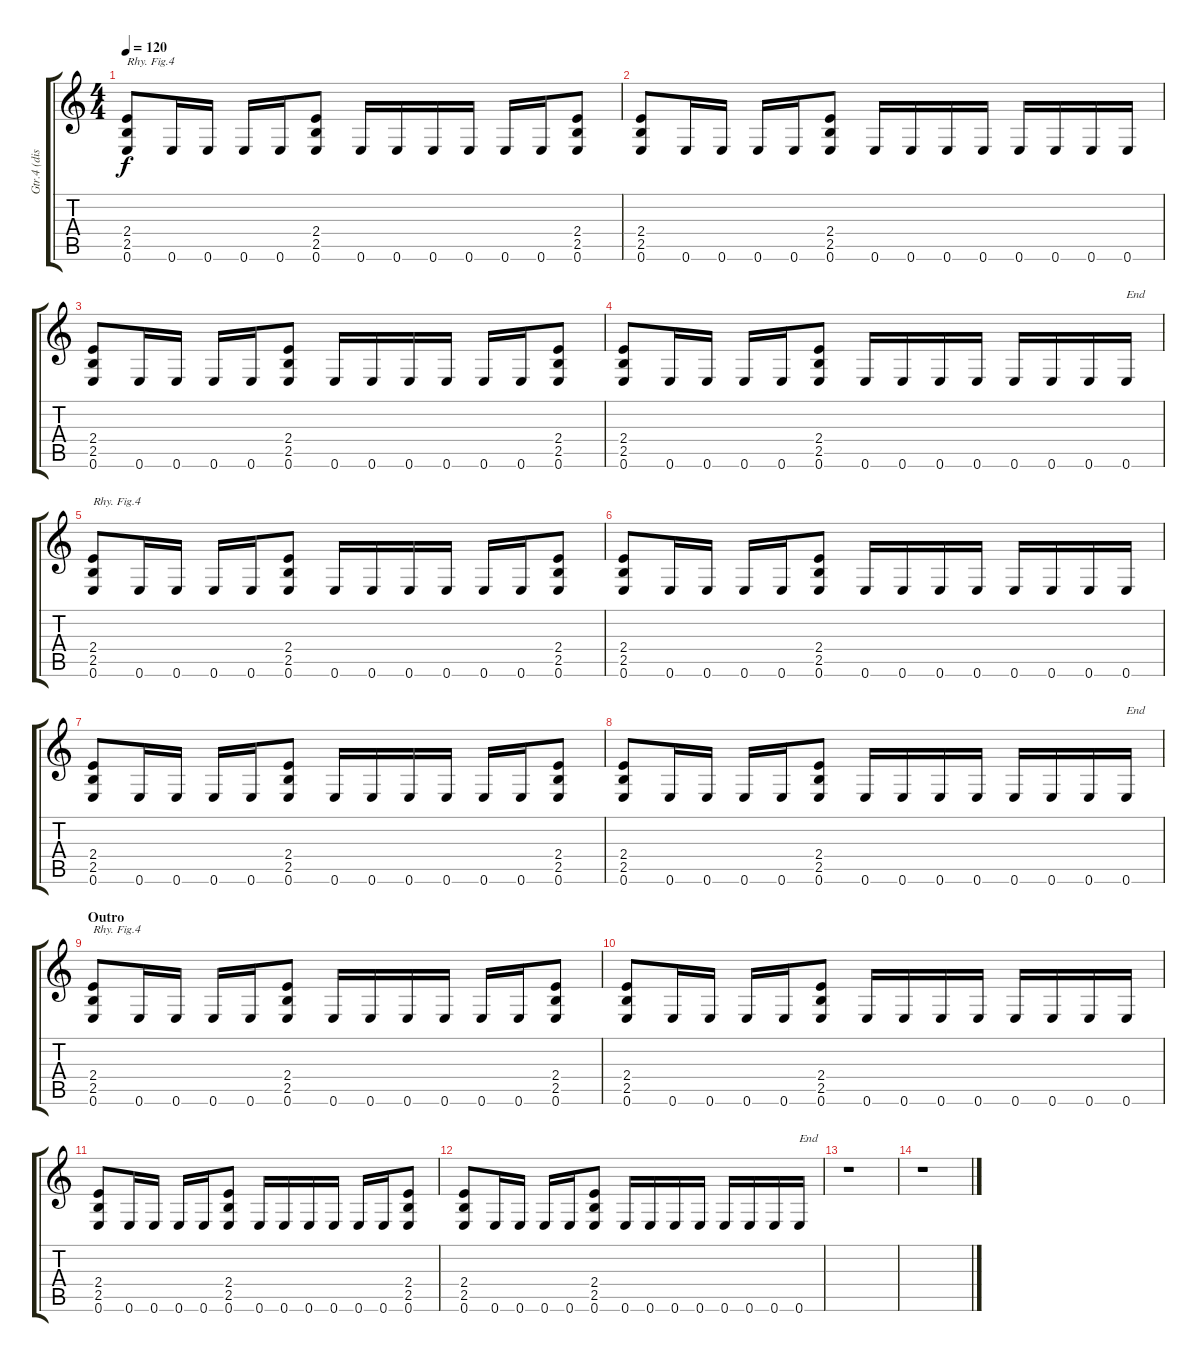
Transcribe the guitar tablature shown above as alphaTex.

\track ("Gtr.4 (dist.)" "Gtr.4 (dis") {instrument distortionguitar}
\staff {score tabs}
\tuning (E4 B3 G3 D3 A2 E2) {hide}
\ts (4 4)
\tempo 120
\clef g2
\ks c
(2.4 2.5 0.6).8{txt "Rhy. Fig.4" dy f} 0.6.16 0.6.16 0.6.16 0.6.16 (2.4 2.5 0.6).8 0.6.16 0.6.16 0.6.16 0.6.16 0.6.16 0.6.16 (2.4 2.5 0.6).8 |
(2.4 2.5 0.6).8 0.6.16 0.6.16 0.6.16 0.6.16 (2.4 2.5 0.6).8 0.6.16 0.6.16 0.6.16 0.6.16 0.6.16 0.6.16 0.6.16 0.6.16 |
(2.4 2.5 0.6).8 0.6.16 0.6.16 0.6.16 0.6.16 (2.4 2.5 0.6).8 0.6.16 0.6.16 0.6.16 0.6.16 0.6.16 0.6.16 (2.4 2.5 0.6).8 |
(2.4 2.5 0.6).8 0.6.16 0.6.16 0.6.16 0.6.16 (2.4 2.5 0.6).8 0.6.16 0.6.16 0.6.16 0.6.16 0.6.16 0.6.16 0.6.16 0.6.16{txt "End"} |
(2.4 2.5 0.6).8{txt "Rhy. Fig.4"} 0.6.16 0.6.16 0.6.16 0.6.16 (2.4 2.5 0.6).8 0.6.16 0.6.16 0.6.16 0.6.16 0.6.16 0.6.16 (2.4 2.5 0.6).8 |
(2.4 2.5 0.6).8 0.6.16 0.6.16 0.6.16 0.6.16 (2.4 2.5 0.6).8 0.6.16 0.6.16 0.6.16 0.6.16 0.6.16 0.6.16 0.6.16 0.6.16 |
(2.4 2.5 0.6).8 0.6.16 0.6.16 0.6.16 0.6.16 (2.4 2.5 0.6).8 0.6.16 0.6.16 0.6.16 0.6.16 0.6.16 0.6.16 (2.4 2.5 0.6).8 |
(2.4 2.5 0.6).8 0.6.16 0.6.16 0.6.16 0.6.16 (2.4 2.5 0.6).8 0.6.16 0.6.16 0.6.16 0.6.16 0.6.16 0.6.16 0.6.16 0.6.16{txt "End"} |
\section ("" "Outro")
(2.4 2.5 0.6).8{txt "Rhy. Fig.4"} 0.6.16 0.6.16 0.6.16 0.6.16 (2.4 2.5 0.6).8 0.6.16 0.6.16 0.6.16 0.6.16 0.6.16 0.6.16 (2.4 2.5 0.6).8 |
(2.4 2.5 0.6).8 0.6.16 0.6.16 0.6.16 0.6.16 (2.4 2.5 0.6).8 0.6.16 0.6.16 0.6.16 0.6.16 0.6.16 0.6.16 0.6.16 0.6.16 |
(2.4 2.5 0.6).8 0.6.16 0.6.16 0.6.16 0.6.16 (2.4 2.5 0.6).8 0.6.16 0.6.16 0.6.16 0.6.16 0.6.16 0.6.16 (2.4 2.5 0.6).8 |
(2.4 2.5 0.6).8 0.6.16 0.6.16 0.6.16 0.6.16 (2.4 2.5 0.6).8 0.6.16 0.6.16 0.6.16 0.6.16 0.6.16 0.6.16 0.6.16 0.6.16{txt "End"} |
r.1 |
r.1
